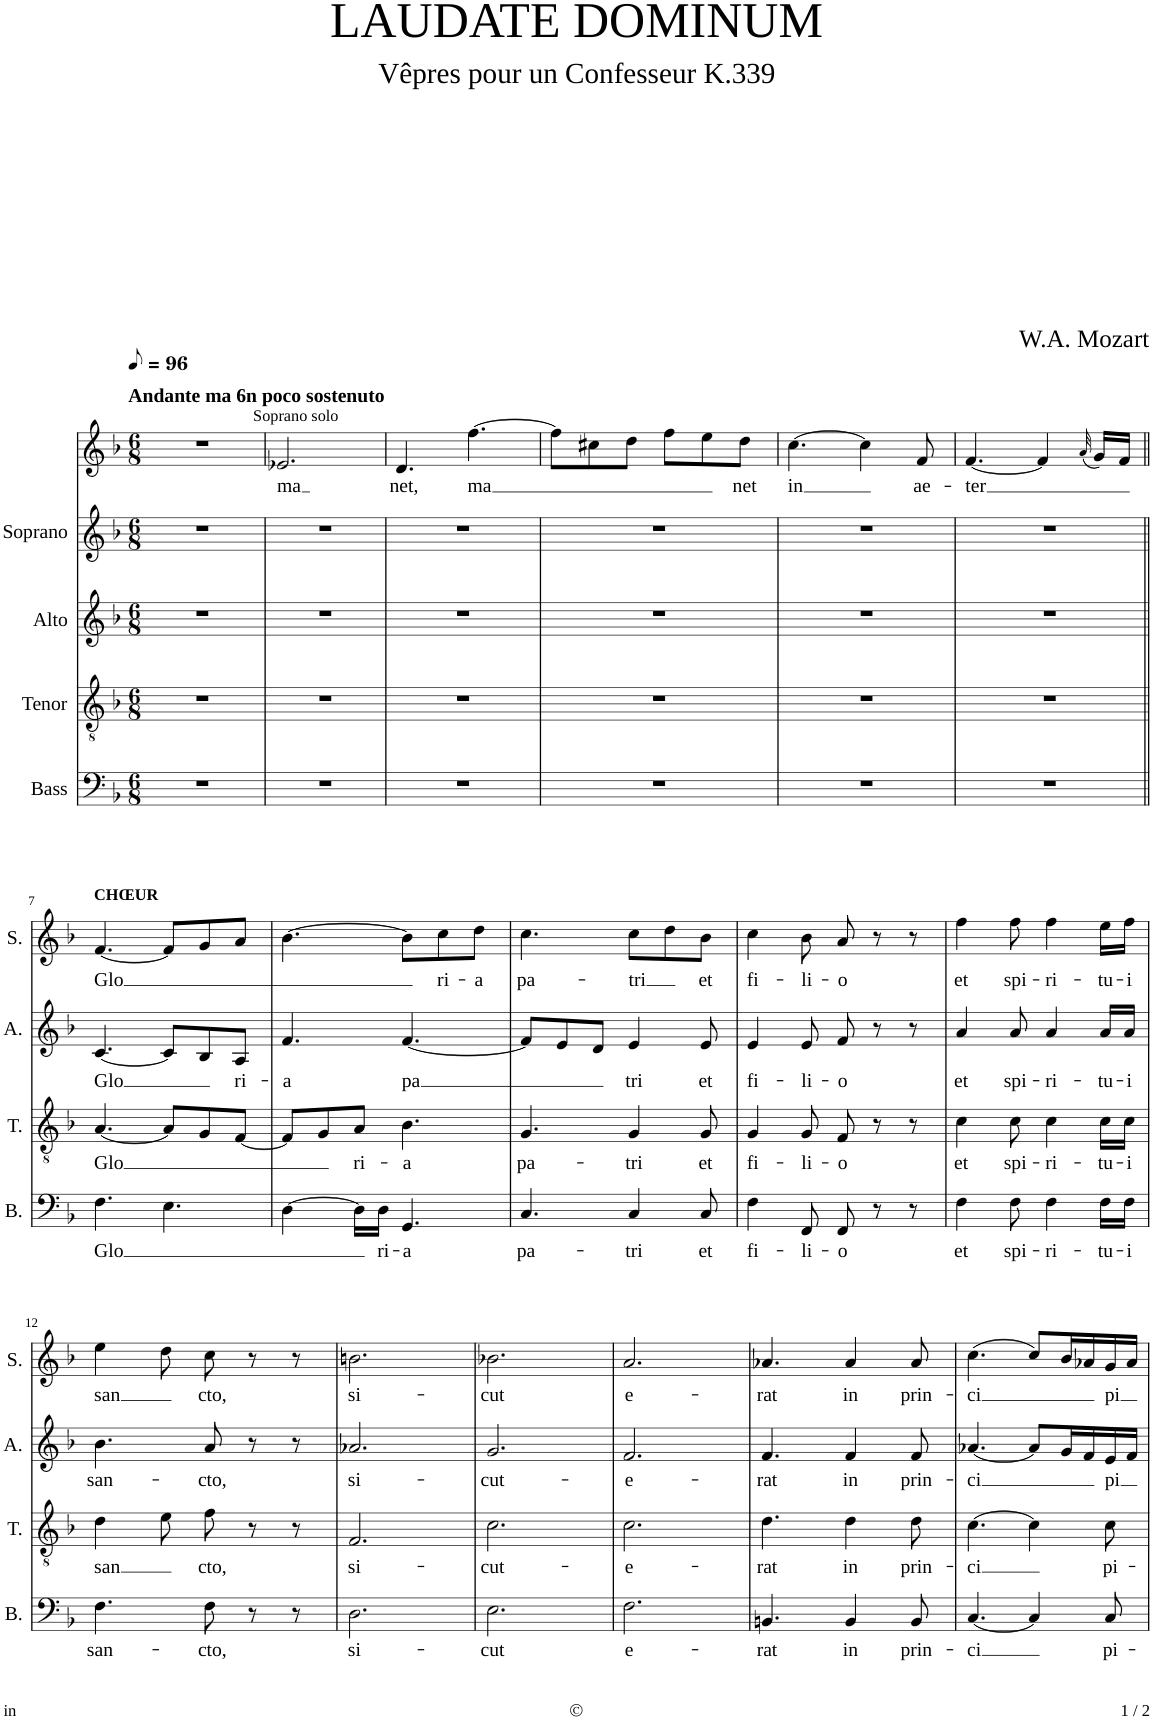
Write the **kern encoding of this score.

**kern	**text	**kern	**text	**kern	**text	**kern	**text	**kern	**text
*part5	*part5	*part4	*part4	*part3	*part3	*part2	*part2	*part1	*part1
*staff5	*staff5	*staff4	*staff4	*staff3	*staff3	*staff2	*staff2	*staff1	*staff1
*I"Bass	*	*I"Tenor	*	*I"Alto	*	*I"Soprano	*	*I"Solo	*
*I'B.	*	*I'T.	*	*I'A.	*	*I'S.	*	*	*
*clefF4	*	*clefGv2	*	*clefG2	*	*clefG2	*	*clefG2	*
*Trd1c2	*	*	*	*	*	*	*	*	*
*k[b-]	*	*k[b-]	*	*k[b-]	*	*k[b-]	*	*k[b-]	*
*M6/8	*	*M6/8	*	*M6/8	*	*M6/8	*	*M6/8	*
*MM48	*	*MM48	*	*MM48	*	*MM48	*	*MM48	*
=1	=1	=1	=1	=1	=1	=1	=1	=1	=1
!	!	!	!	!	!	!	!	!LO:TX:a:B:t=Andante ma 6n poco sostenuto	!
!	!	!	!	!	!	!	!	!LO:TX:a:t=Soprano solo	!
2.r	.	2.r	.	2.r	.	2.r	.	2.r	.
=2	=2	=2	=2	=2	=2	=2	=2	=2	=2
!	!	!	!	!	!	!	!	!	!LO:LY:b
2.r	.	2.r	.	2.r	.	2.r	.	2.e-X/	ma
=3	=3	=3	=3	=3	=3	=3	=3	=3	=3
!	!	!	!	!	!	!	!	!	!LO:LY:b
2.r	.	2.r	.	2.r	.	2.r	.	4.d/	net,
!	!	!	!	!	!	!	!	!	!LO:LY:b
.	.	.	.	.	.	.	.	[4.ff\	ma
=4	=4	=4	=4	=4	=4	=4	=4	=4	=4
2.r	.	2.r	.	2.r	.	2.r	.	8ff\L]	.
.	.	.	.	.	.	.	.	8cc#X\	.
.	.	.	.	.	.	.	.	8dd\J	.
.	.	.	.	.	.	.	.	8ff\L	.
.	.	.	.	.	.	.	.	8ee\	.
!	!	!	!	!	!	!	!	!	!LO:LY:b
.	.	.	.	.	.	.	.	8dd\J	net
=5	=5	=5	=5	=5	=5	=5	=5	=5	=5
!	!	!	!	!	!	!	!	!	!LO:LY:b
2.r	.	2.r	.	2.r	.	2.r	.	[4.cc\	in
.	.	.	.	.	.	.	.	4cc\]	.
!	!	!	!	!	!	!	!	!	!LO:LY:b
.	.	.	.	.	.	.	.	8f/	ae-
=6	=6	=6	=6	=6	=6	=6	=6	=6	=6
!	!	!	!	!	!	!	!	!	!LO:LY:b
2.r	.	2.r	.	2.r	.	2.r	.	[4.f/	-ter
.	.	.	.	.	.	.	.	4f/]	.
.	.	.	.	.	.	.	.	(32qa/	.
.	.	.	.	.	.	.	.	16g/LL)	.
.	.	.	.	.	.	.	.	16f/JJ	.
!!LO:LB:g=z
=7||	=7||	=7||	=7||	=7||	=7||	=7||	=7||	=7||	=7||
!	!	!	!	!	!	!LO:TX:a:B:t=CHŒUR	!	!	!
!	!LO:LY:b	!	!LO:LY:b	!	!LO:LY:b	!	!LO:LY:b	!	!
4.F\	Glo	[4.A/	Glo	[4.c/	Glo	[4.f/	Glo	2.r	.
4.E\	.	8A/L]	.	8c/L]	.	8f/L]	.	.	.
.	.	8G/	.	8B-/	.	8g/	.	.	.
!	!	!	!	!	!LO:LY:b	!	!	!	!
.	.	[8F/J	.	8A/J	ri-	8a/J	.	.	.
=8	=8	=8	=8	=8	=8	=8	=8	=8	=8
!	!	!	!	!	!LO:LY:b	!	!	!	!
[4D\	.	8F/L]	.	4.f/	-a	[4.b-\	.	2.r	.
.	.	8G/	.	.	.	.	.	.	.
!	!	!	!LO:LY:b	!	!	!	!	!	!
16D\LL]	.	8A/J	ri-	.	.	.	.	.	.
!	!LO:LY:b	!	!	!	!	!	!	!	!
16D\JJ	ri-	.	.	.	.	.	.	.	.
!	!LO:LY:b	!	!LO:LY:b	!	!LO:LY:b	!	!	!	!
4.GG/	-a	4.B-\	-a	[4.f/	pa	8b-\L]	.	.	.
!	!	!	!	!	!	!	!LO:LY:b	!	!
.	.	.	.	.	.	8cc\	ri-	.	.
!	!	!	!	!	!	!	!LO:LY:b	!	!
.	.	.	.	.	.	8dd\J	-a	.	.
=9	=9	=9	=9	=9	=9	=9	=9	=9	=9
!	!LO:LY:b	!	!LO:LY:b	!	!	!	!LO:LY:b	!	!
4.C/	pa-	4.G/	pa-	8f/L]	.	4.cc\	pa-	2.r	.
.	.	.	.	8e/	.	.	.	.	.
.	.	.	.	8d/J	.	.	.	.	.
!	!LO:LY:b	!	!LO:LY:b	!	!LO:LY:b	!	!LO:LY:b	!	!
4C/	-tri	4G/	-tri	4e/	tri	8cc\L	-tri	.	.
.	.	.	.	.	.	8dd\	.	.	.
!	!LO:LY:b	!	!LO:LY:b	!	!LO:LY:b	!	!LO:LY:b	!	!
8C/	et	8G/	et	8e/	et	8b-\J	et	.	.
=10	=10	=10	=10	=10	=10	=10	=10	=10	=10
!	!LO:LY:b	!	!LO:LY:b	!	!LO:LY:b	!	!LO:LY:b	!	!
4F\	fi-	4G/	fi-	4e/	fi-	4cc\	fi-	2.r	.
!	!LO:LY:b	!	!LO:LY:b	!	!LO:LY:b	!	!LO:LY:b	!	!
8FF/	-li-	8G/	-li-	8e/	-li-	8b-\	-li-	.	.
!	!LO:LY:b	!	!LO:LY:b	!	!LO:LY:b	!	!LO:LY:b	!	!
8FF/	-o	8F/	-o	8f/	-o	8a/	-o	.	.
8r	.	8r	.	8r	.	8r	.	.	.
8r	.	8r	.	8r	.	8r	.	.	.
=11	=11	=11	=11	=11	=11	=11	=11	=11	=11
!	!LO:LY:b	!	!LO:LY:b	!	!LO:LY:b	!	!LO:LY:b	!	!
4F\	et	4c\	et	4a/	et	4ff\	et	2.r	.
!	!LO:LY:b	!	!LO:LY:b	!	!LO:LY:b	!	!LO:LY:b	!	!
8F\	spi-	8c\	spi-	8a/	spi-	8ff\	spi-	.	.
!	!LO:LY:b	!	!LO:LY:b	!	!LO:LY:b	!	!LO:LY:b	!	!
4F\	-ri-	4c\	-ri-	4a/	-ri-	4ff\	-ri-	.	.
!	!LO:LY:b	!	!LO:LY:b	!	!LO:LY:b	!	!LO:LY:b	!	!
16F\LL	-tu-	16c\LL	-tu-	16a/LL	-tu-	16ee\LL	-tu-	.	.
!	!LO:LY:b	!	!LO:LY:b	!	!LO:LY:b	!	!LO:LY:b	!	!
16F\JJ	-i	16c\JJ	-i	16a/JJ	-i	16ff\JJ	-i	.	.
!!LO:LB:g=z
=12	=12	=12	=12	=12	=12	=12	=12	=12	=12
!	!LO:LY:b	!	!LO:LY:b	!	!LO:LY:b	!	!LO:LY:b	!	!
4.F\	san-	4d\	san	4.b-\	san-	4ee\	san	2.r	.
.	.	8e\	.	.	.	8dd\	.	.	.
!	!LO:LY:b	!	!LO:LY:b	!	!LO:LY:b	!	!LO:LY:b	!	!
8F\	-cto,	8f\	cto,	8a/	-cto,	8cc\	cto,	.	.
8r	.	8r	.	8r	.	8r	.	.	.
8r	.	8r	.	8r	.	8r	.	.	.
=13	=13	=13	=13	=13	=13	=13	=13	=13	=13
!	!LO:LY:b	!	!LO:LY:b	!	!LO:LY:b	!	!LO:LY:b	!	!
2.D\	si-	2.F/	si-	2.a-X/	si-	2.bn\	si-	2.r	.
=14	=14	=14	=14	=14	=14	=14	=14	=14	=14
!	!LO:LY:b	!	!LO:LY:b	!	!LO:LY:b	!	!LO:LY:b	!	!
2.E\	-cut	2.c\	-cut-	2.g/	-cut-	2.b-X\	-cut	2.r	.
=15	=15	=15	=15	=15	=15	=15	=15	=15	=15
!	!LO:LY:b	!	!LO:LY:b	!	!LO:LY:b	!	!LO:LY:b	!	!
2.F\	e-	2.c\	-e-	2.f/	-e-	2.a/	e-	2.r	.
=16	=16	=16	=16	=16	=16	=16	=16	=16	=16
!	!LO:LY:b	!	!LO:LY:b	!	!LO:LY:b	!	!LO:LY:b	!	!
4.BBn/	-rat	4.d\	-rat	4.f/	-rat	4.a-X/	-rat	2.r	.
!	!LO:LY:b	!	!LO:LY:b	!	!LO:LY:b	!	!LO:LY:b	!	!
4BB/	in	4d\	in	4f/	in	4a-/	in	.	.
!	!LO:LY:b	!	!LO:LY:b	!	!LO:LY:b	!	!LO:LY:b	!	!
8BB/	prin-	8d\	prin-	8f/	prin-	8a-/	prin-	.	.
=17	=17	=17	=17	=17	=17	=17	=17	=17	=17
!	!LO:LY:b	!	!LO:LY:b	!	!LO:LY:b	!	!LO:LY:b	!	!
[4.C/	-ci	[4.c\	-ci	[4.a-X/	-ci	(4.cc\	-ci	2.r	.
4C/]	.	4c\]	.	8a-/L]	.	8cc/L)	.	.	.
.	.	.	.	16g/L	.	16b-/L	.	.	.
.	.	.	.	16f/	.	16a-X/	.	.	.
!	!LO:LY:b	!	!LO:LY:b	!	!LO:LY:b	!	!LO:LY:b	!	!
8C/	pi-	8c\	pi-	16e/	pi	16g/	pi	.	.
.	.	.	.	16f/JJ	.	16a-/JJ	.	.	.
=	=	=	=	=	=	=	=	=	=
*-	*-	*-	*-	*-	*-	*-	*-	*-	*-
